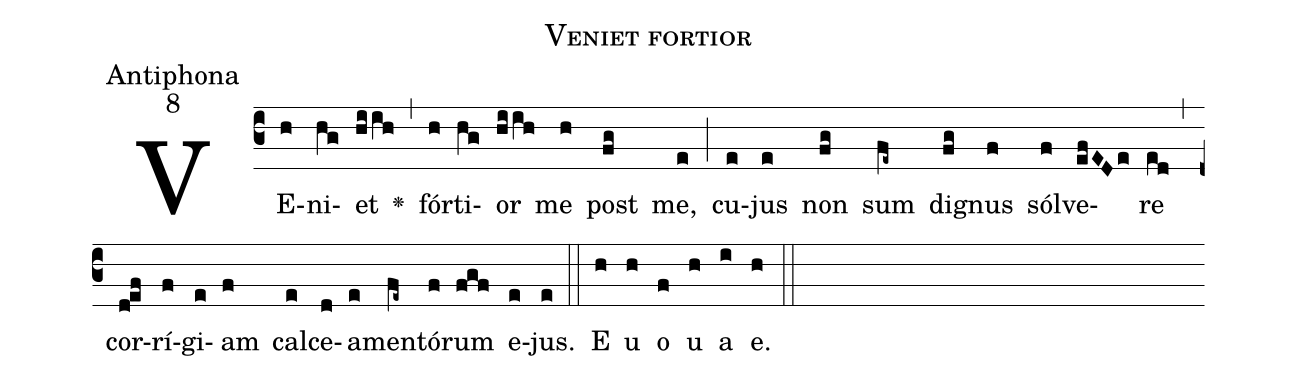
name:Veniet fortior;
office-part:Antiphona;
mode:8;
%%
(c3)VE(h)ni(hg)et(hiih) <v>\greheightstar</v>(,) fór(h)ti(hg)or(hiih) me(h) post(fg) me,(e) (;) cu(e)jus(e) non(fg) sum(fe~) di(fg)gnus(f) sól(f)ve(efEDe)re(ed) (,) cor(d!ef)rí(f)gi(e)am(f) cal(e)ce(d)a(e)men(fe~)tó(f)rum(fgf) e(e)jus.(e) (::) E(h) u(h) o(f) u(h) a(i) e.(h) (::)
